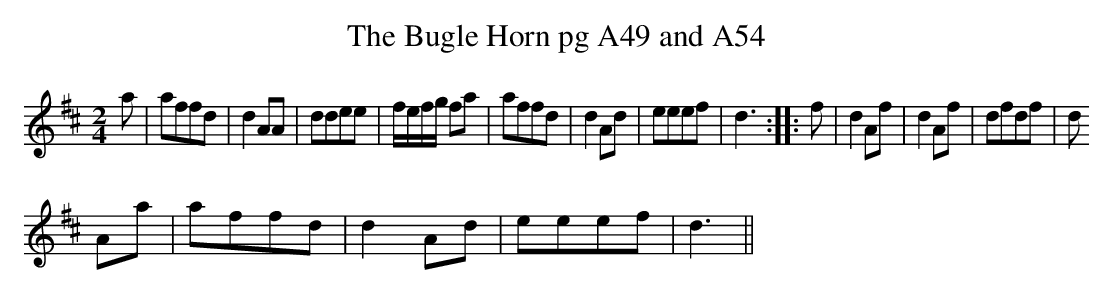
X:1
T:The Bugle Horn pg A49 and A54
M:2/4
L:1/8
K:D major
a|affd|d2AA|ddee|f/2e/2f/2g/2 fa|affd|d2Ad|eeef|d3:||:f|d2Af|d2Af|dfdf|d
2Aa|affd|d2Ad|eeef|d3||
